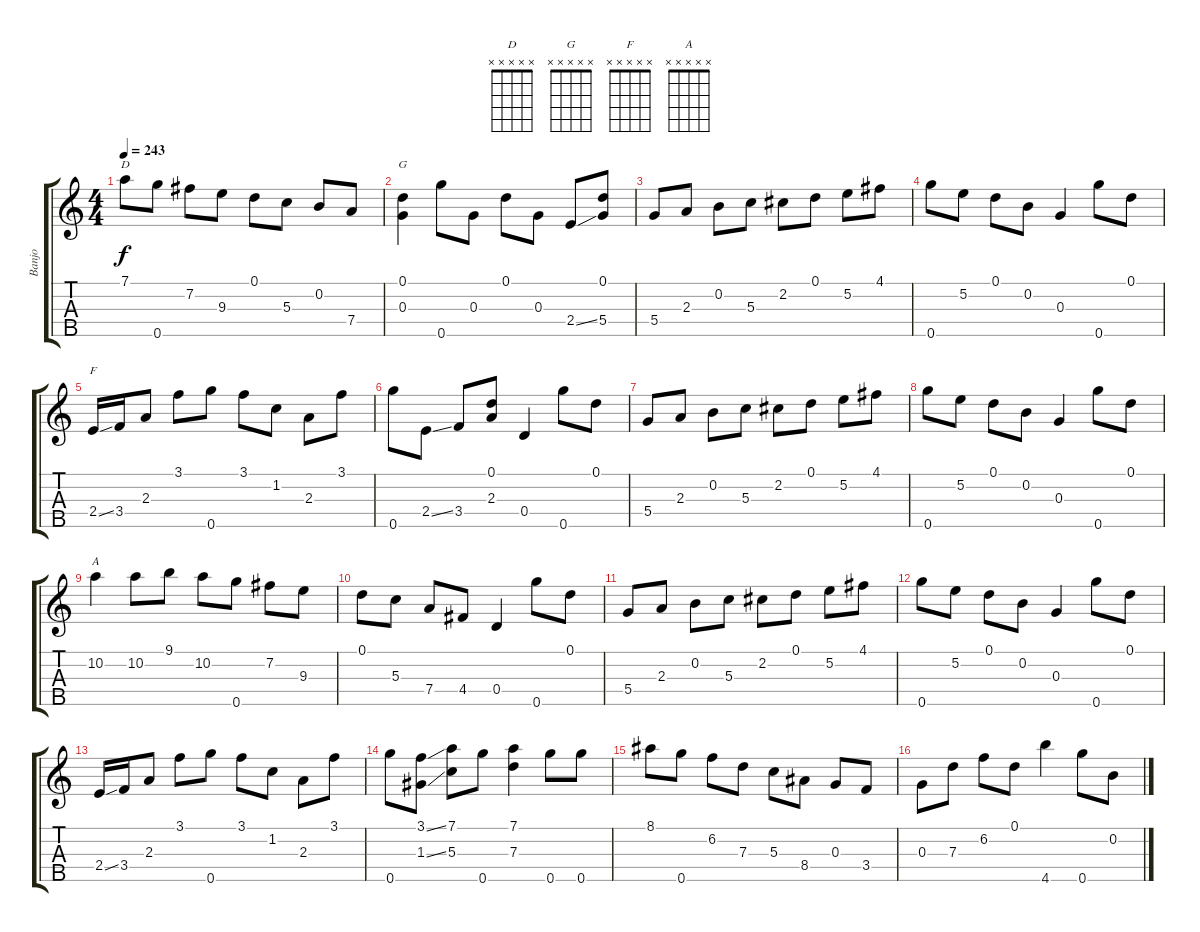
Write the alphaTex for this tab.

\track ("Banjo" "Banjo") {instrument banjo}
\staff {score tabs}
\tuning (D4 B3 G3 D3 G4) {hide}
\displaytranspose 12
\chord ("D" x x x x x) {firstfret 0}
\chord ("G" x x x x x) {firstfret 0}
\chord ("F" x x x x x) {firstfret 0}
\chord ("A" x x x x x) {firstfret 0}
\ts (4 4)
\tempo 243
\clef g2
\ks c
7.1.8{ch "D" dy f} 0.5.8 7.2.8 9.3.8 0.1.8 5.3.8 0.2.8 7.4.8 |
(0.1 0.3).4{ch "G"} 0.5.8 0.3.8 0.1.8 0.3.8 2.4{ss}.8 (0.1 5.4).8 |
5.4.8 2.3.8 0.2.8 5.3.8 2.2.8 0.1.8 5.2.8 4.1.8 |
0.5.8 5.2.8 0.1.8 0.2.8 0.3.4 0.5.8 0.1.8 |
2.4{ss}.16{ch "F"} 3.4.16 2.3.8 3.1.8 0.5.8 3.1.8 1.2.8 2.3.8 3.1.8 |
0.5.8 2.4{ss}.8 3.4.8 (0.1 2.3).8 0.4.4 0.5.8 0.1.8 |
5.4.8 2.3.8 0.2.8 5.3.8 2.2.8 0.1.8 5.2.8 4.1.8 |
0.5.8 5.2.8 0.1.8 0.2.8 0.3.4 0.5.8 0.1.8 |
10.2.4{ch "A"} 10.2.8 9.1.8 10.2.8 0.5.8 7.2.8 9.3.8 |
0.1.8 5.3.8 7.4.8 4.4.8 0.4.4 0.5.8 0.1.8 |
5.4.8 2.3.8 0.2.8 5.3.8 2.2.8 0.1.8 5.2.8 4.1.8 |
0.5.8 5.2.8 0.1.8 0.2.8 0.3.4 0.5.8 0.1.8 |
2.4{ss}.16 3.4.16 2.3.8 3.1.8 0.5.8 3.1.8 1.2.8 2.3.8 3.1.8 |
0.5.8 (3.1{ss} 1.3{ss}).8 (7.1 5.3).8 0.5.8 (7.1 7.3).4 0.5.8 0.5.8 |
8.1.8 0.5.8 6.2.8 7.3.8 5.3.8 8.4.8 0.3.8 3.4.8 |
0.3.8 7.3.8 6.2.8 0.1.8 4.5.4 0.5.8 0.2.8
